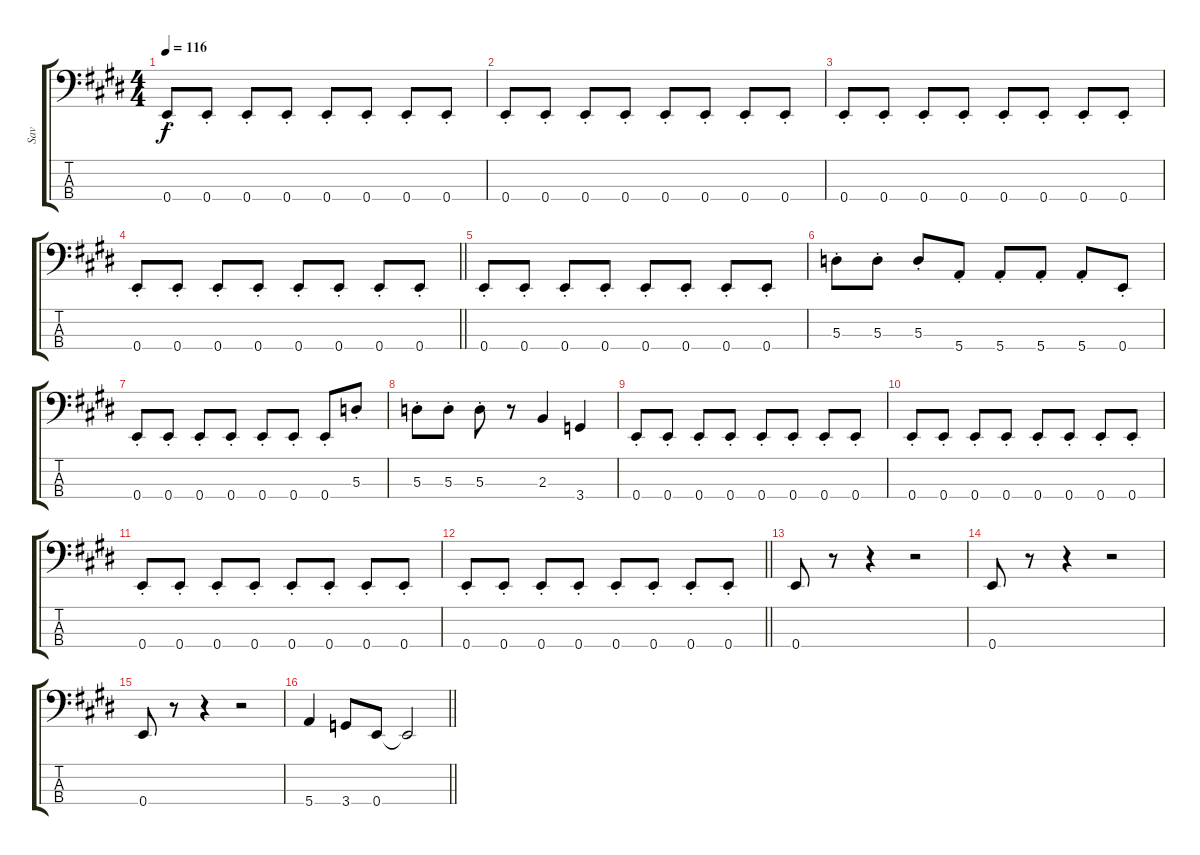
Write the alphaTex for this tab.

\track ("Sav" "Sav") {instrument electricbassfinger}
\staff {score tabs}
\tuning (G2 D2 A1 E1) {hide}
\ts (4 4)
\tempo 116
\clef f4
\ks e
0.4{st}.8{dy f} 0.4{st}.8 0.4{st}.8 0.4{st}.8 0.4{st}.8 0.4{st}.8 0.4{st}.8 0.4{st}.8 |
0.4{st}.8 0.4{st}.8 0.4{st}.8 0.4{st}.8 0.4{st}.8 0.4{st}.8 0.4{st}.8 0.4{st}.8 |
0.4{st}.8 0.4{st}.8 0.4{st}.8 0.4{st}.8 0.4{st}.8 0.4{st}.8 0.4{st}.8 0.4{st}.8 |
\barLineRight lightlight
0.4{st}.8 0.4{st}.8 0.4{st}.8 0.4{st}.8 0.4{st}.8 0.4{st}.8 0.4{st}.8 0.4{st}.8 |
0.4{st}.8 0.4{st}.8 0.4{st}.8 0.4{st}.8 0.4{st}.8 0.4{st}.8 0.4{st}.8 0.4{st}.8 |
5.3{st}.8 5.3{st}.8 5.3{st}.8 5.4{st}.8 5.4{st}.8 5.4{st}.8 5.4{st}.8 0.4{st}.8 |
0.4{st}.8 0.4{st}.8 0.4{st}.8 0.4{st}.8 0.4{st}.8 0.4{st}.8 0.4{st}.8 5.3{st}.8 |
5.3{st}.8 5.3{st}.8 5.3{st}.8 r.8 2.3.4 3.4.4 |
0.4{st}.8 0.4{st}.8 0.4{st}.8 0.4{st}.8 0.4{st}.8 0.4{st}.8 0.4{st}.8 0.4{st}.8 |
0.4{st}.8 0.4{st}.8 0.4{st}.8 0.4{st}.8 0.4{st}.8 0.4{st}.8 0.4{st}.8 0.4{st}.8 |
0.4{st}.8 0.4{st}.8 0.4{st}.8 0.4{st}.8 0.4{st}.8 0.4{st}.8 0.4{st}.8 0.4{st}.8 |
\barLineRight lightlight
0.4{st}.8 0.4{st}.8 0.4{st}.8 0.4{st}.8 0.4{st}.8 0.4{st}.8 0.4{st}.8 0.4{st}.8 |
0.4.8 r.8 r.4 r.2 |
0.4.8 r.8 r.4 r.2 |
0.4.8 r.8 r.4 r.2 |
\barLineRight lightlight
5.4.4 3.4.8 0.4.8 0.4{t}.2
